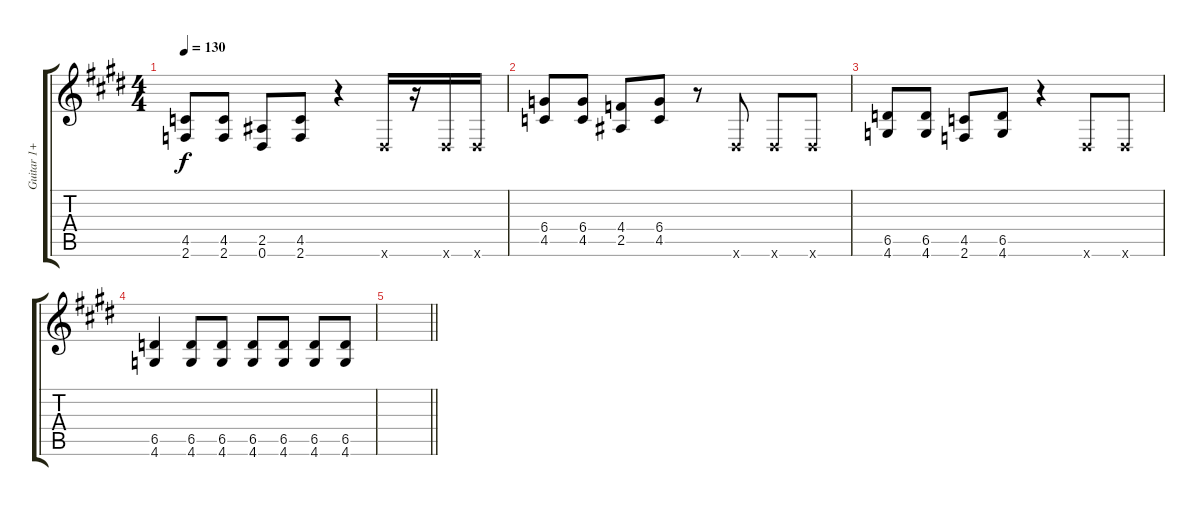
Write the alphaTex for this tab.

\track ("Guitar 1+ (optional)" "Guitar 1+ ") {instrument distortionguitar}
\staff {score tabs}
\tuning (Eb4 Bb3 Gb3 Db3 Ab2 Eb2) {hide}
\ts (4 4)
\tempo 130
\clef g2
\ks e
(4.5 2.6).8{dy f} (4.5 2.6).8 (2.5 0.6).8 (4.5 2.6).8 r.4 0.6{x}.16 r.16 0.6{x}.16 0.6{x}.16 |
(6.4 4.5).8 (6.4 4.5).8 (4.4 2.5).8 (6.4 4.5).8 r.8 0.6{x}.8 0.6{x}.8 0.6{x}.8 |
(6.5 4.6).8 (6.5 4.6).8 (4.5 2.6).8 (6.5 4.6).8 r.4 0.6{x}.8 0.6{x}.8 |
(6.5 4.6).4 (6.5 4.6).8 (6.5 4.6).8 (6.5 4.6).8 (6.5 4.6).8 (6.5 4.6).8 (6.5 4.6).8 |
\barLineRight lightlight
